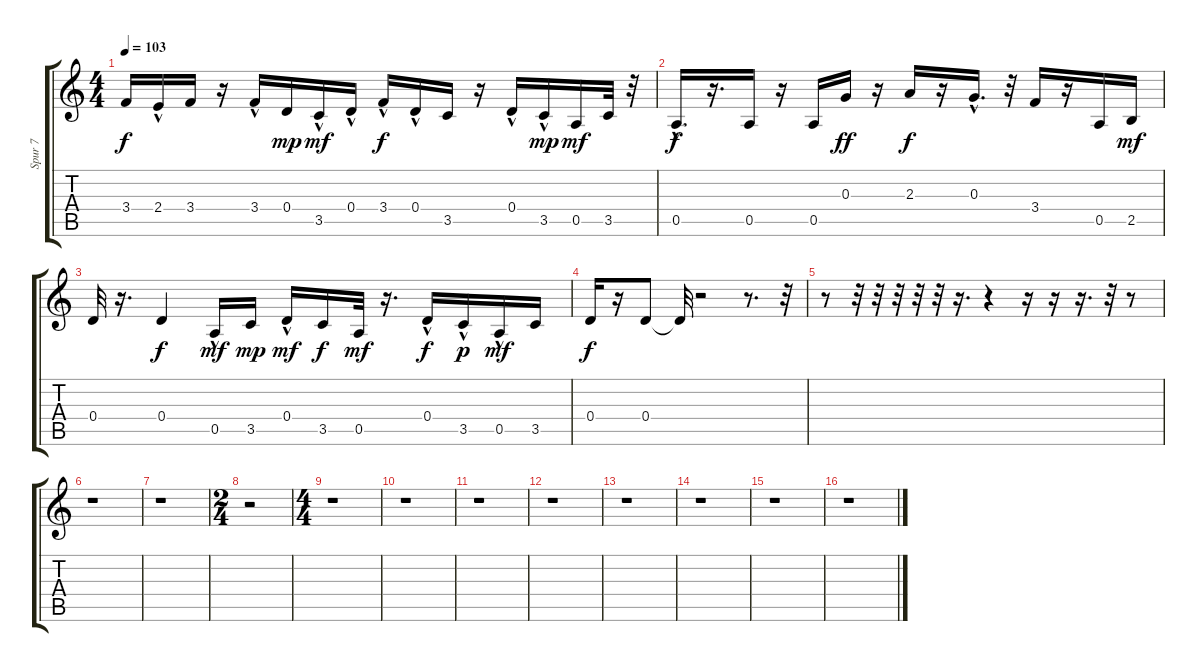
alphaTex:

\track ("Spur 7" "Spur 7") {instrument acousticguitarsteel}
\staff {score tabs}
\tuning (E4 B3 G3 D3 A2 E2) {hide}
\ts (4 4)
\tempo 103
\clef g2
\ks c
3.4.16{dy f} 2.4{hac}.16 3.4.16 r.16 3.4{hac}.16 0.4.16{dy mp} 3.5{hac}.16{dy mf} 0.4{hac}.16 3.4{hac}.16{dy f} 0.4{hac}.16 3.5.16 r.16 0.4{hac}.16 3.5{hac}.16{dy mp} 0.5.16{dy mf} 3.5.32 r.32 |
0.5{hac}.16{d dy f} r.16{d} 0.5.16 r.16 0.5.16 0.3.16{dy ff} r.16 2.3.16{dy f} r.16 0.3{hac}.16{d} r.32 3.4.16 r.16 0.5.16 2.5.16{dy mf} |
0.4.32 r.16{d} 0.4.4{dy f} 0.5{hac}.16{dy mf} 3.5.16{dy mp} 0.4{hac}.16{dy mf} 3.5.16{dy f} 0.5.32{dy mf} r.16{d} 0.4{hac}.16{dy f} 3.5{hac}.16{dy p} 0.5{hac}.16{dy mf} 3.5.16 |
0.4.16{dy f} r.16 0.4.8 0.4{t}.32 r.2 r.8{d} r.32 |
r.8 r.32 r.32 r.32 r.32 r.32 r.16{d} r.4 r.16 r.16 r.16{d} r.32 r.8 |
r.1 |
r.1 |
\ts (2 4)
r.2 |
\ts (4 4)
r.1 |
r.1 |
r.1 |
r.1 |
r.1 |
r.1 |
r.1 |
r.1
